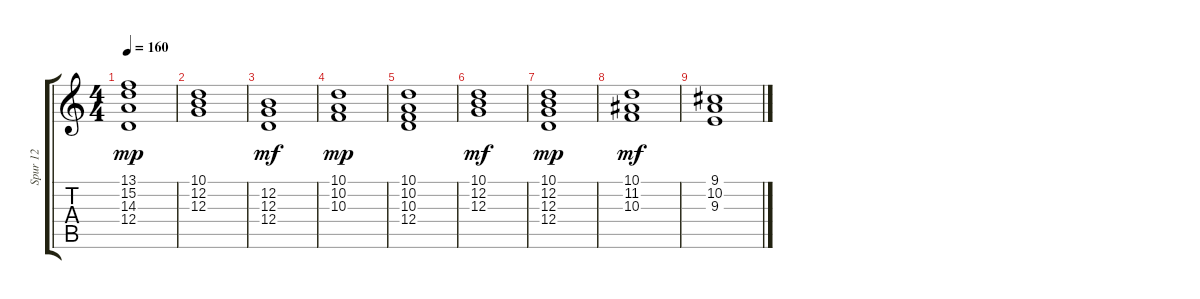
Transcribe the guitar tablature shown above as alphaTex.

\track ("Spur 12" "Spur 12") {instrument stringensemble2}
\staff {score tabs}
\tuning (E4 B3 G3 D3 A2 E2) {hide}
\ts (4 4)
\tempo 160
\clef g2
\ks c
(13.1 15.2 14.3 12.4).1{dy mp} |
(10.1 12.2 12.3).1 |
(12.2 12.3 12.4).1{dy mf} |
(10.1 10.2 10.3).1{dy mp} |
(10.1 10.2 10.3 12.4).1 |
(10.1 12.2 12.3).1{dy mf} |
(10.1 12.2 12.3 12.4).1{dy mp} |
(10.1 11.2 10.3).1{dy mf} |
(9.1 10.2 9.3).1
